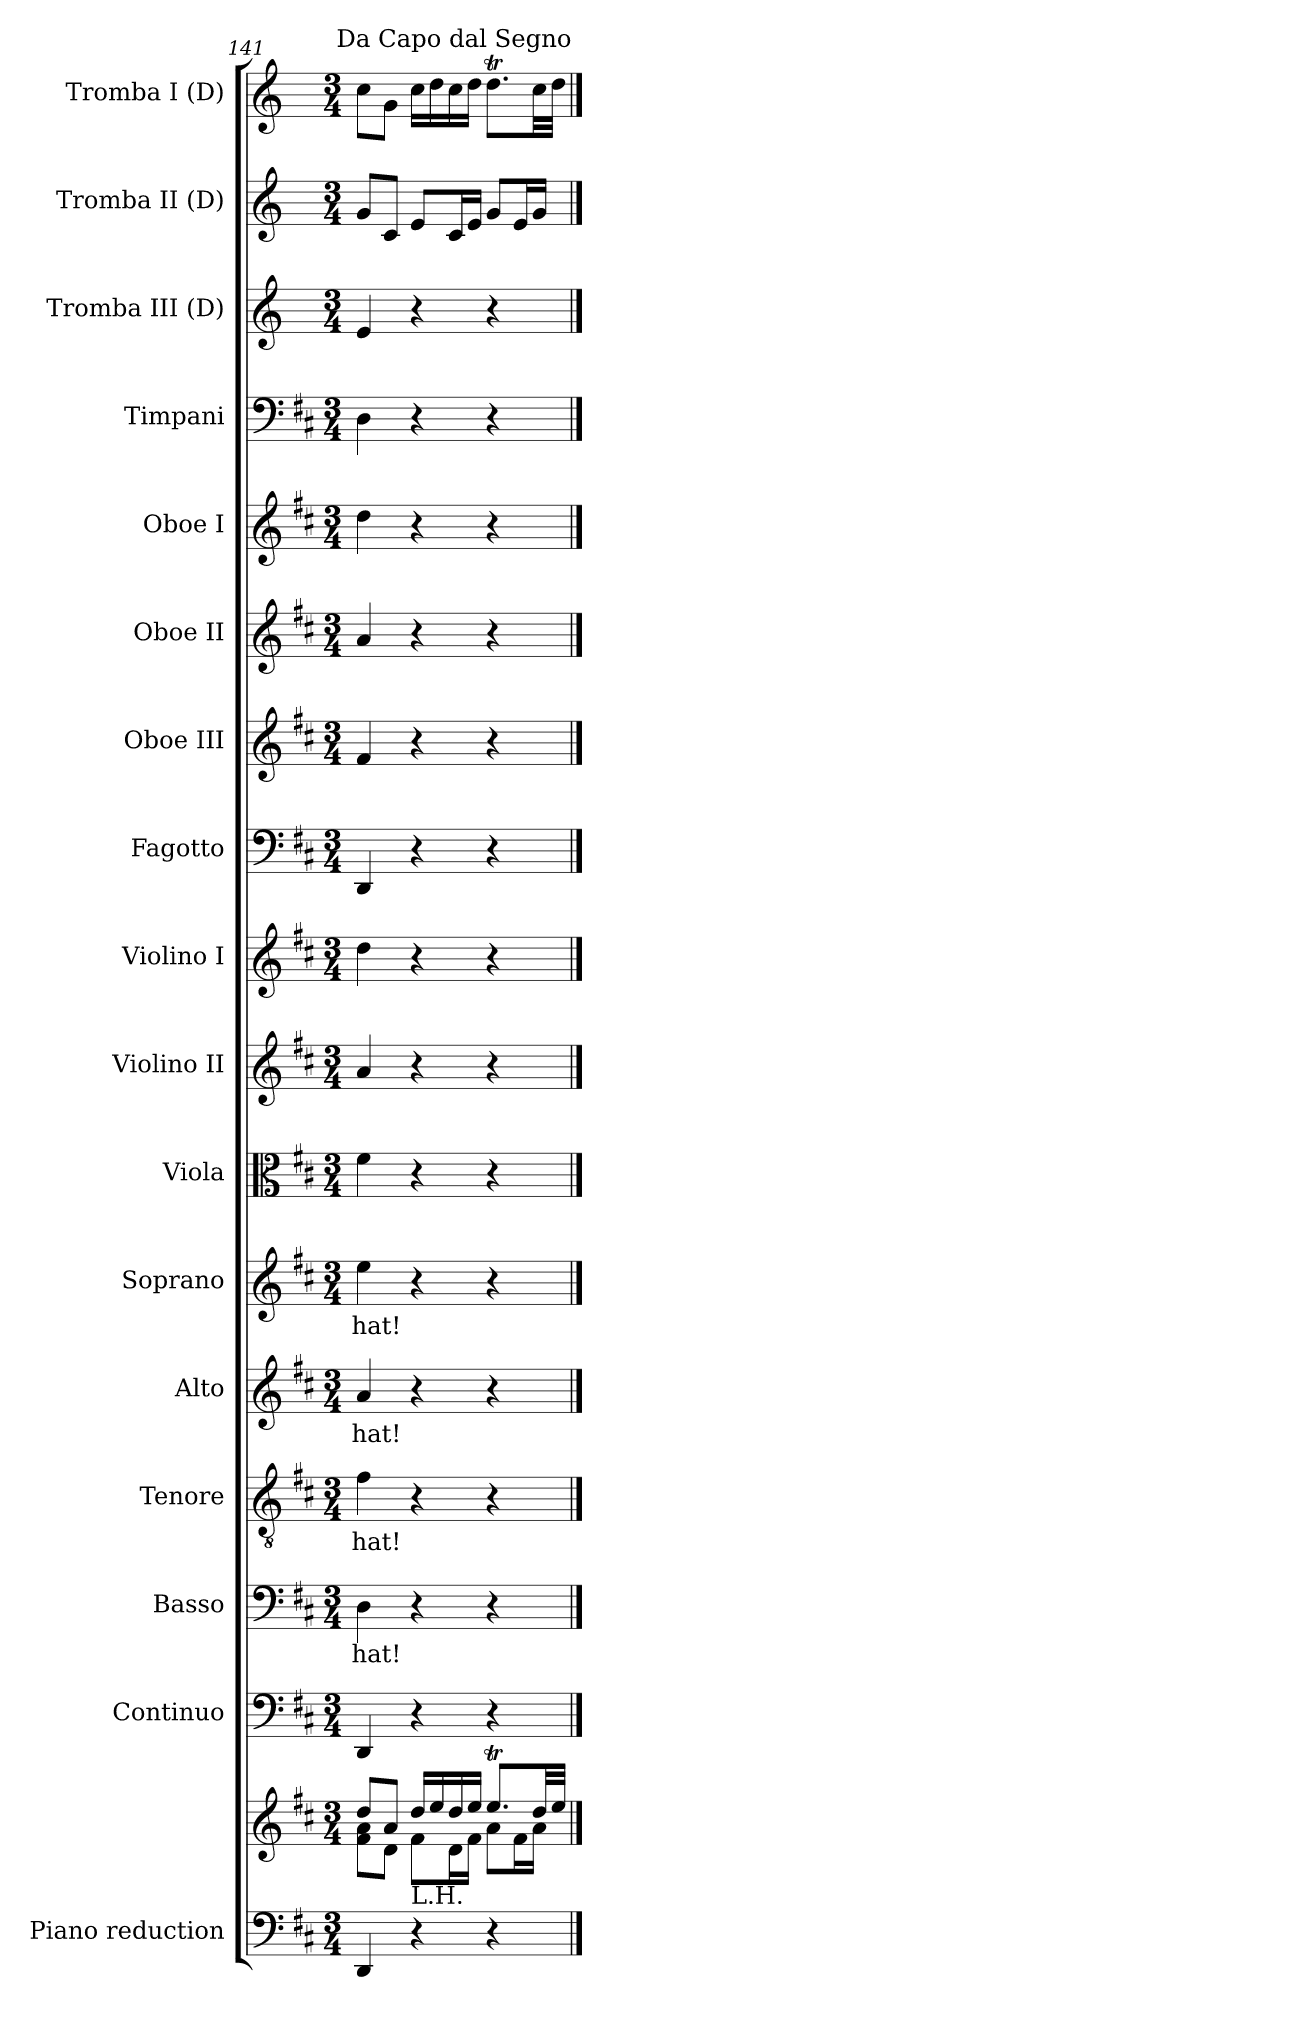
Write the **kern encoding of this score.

**kern	**kern	**kern	**kern	**text	**kern	**text	**kern	**text	**kern	**text	**kern	**kern	**kern	**kern	**kern	**kern	**kern	**kern	**kern	**kern	**kern
*part17	*part17	*part16	*part15	*part15	*part14	*part14	*part13	*part13	*part12	*part12	*part11	*part10	*part9	*part8	*part7	*part6	*part5	*part4	*part3	*part2	*part1
*staff18	*staff17	*staff16	*staff15	*staff15	*staff14	*staff14	*staff13	*staff13	*staff12	*staff12	*staff11	*staff10	*staff9	*staff8	*staff7	*staff6	*staff5	*staff4	*staff3	*staff2	*staff1
*I"Piano reduction	*	*I"Continuo	*I"Basso	*	*I"Tenore	*	*I"Alto	*	*I"Soprano	*	*I"Viola	*I"Violino II	*I"Violino I	*I"Fagotto	*I"Oboe III	*I"Oboe II	*I"Oboe I	*I"Timpani	*I"Tromba III (D)	*I"Tromba II (D)	*I"Tromba I (D)
*I'Pno	*	*	*	*	*	*	*	*	*	*	*	*	*	*	*I'Ob	*I'Ob	*I'Ob	*I'Timp	*	*	*
*clefF4	*clefG2	*clefF4	*clefF4	*	*clefGv2	*	*clefG2	*	*clefG2	*	*clefC3	*clefG2	*clefG2	*clefF4	*clefG2	*clefG2	*clefG2	*clefF4	*clefG2	*clefG2	*clefG2
*	*	*	*	*	*	*	*	*	*	*	*	*	*	*	*	*	*	*	*ITrd-1c-2	*ITrd-1c-2	*ITrd-1c-2
*k[f#c#]	*k[f#c#]	*k[f#c#]	*k[f#c#]	*	*k[f#c#]	*	*k[f#c#]	*	*k[f#c#]	*	*k[f#c#]	*k[f#c#]	*k[f#c#]	*k[f#c#]	*k[f#c#]	*k[f#c#]	*k[f#c#]	*k[f#c#]	*k[f#c#]	*k[f#c#]	*k[f#c#]
*M3/4	*M3/4	*M3/4	*M3/4	*	*M3/4	*	*M3/4	*	*M3/4	*	*M3/4	*M3/4	*M3/4	*M3/4	*M3/4	*M3/4	*M3/4	*M3/4	*M3/4	*M3/4	*M3/4
=141	=141	=141	=141	=141	=141	=141	=141	=141	=141	=141	=141	=141	=141	=141	=141	=141	=141	=141	=141	=141	=141
*	*^	*	*	*	*	*	*	*	*	*	*	*	*	*	*	*	*	*	*	*	*
!	!	!	!	!	!LO:LY:b	!	!LO:LY:b	!	!LO:LY:b	!	!LO:LY:b	!	!	!	!	!	!	!	!	!	!	!
4DD/	8dd/L	8f#\ 8a\L	4DD/	4D\	hat!	4f#\	hat!	4a/	hat!	4ee\	hat!	4f#\	4a/	4dd\	4DD/	4f#/	4a/	4dd\	4D\	4f#/	8a/L	8dd\L
.	8a/J	8d\J	.	.	.	.	.	.	.	.	.	.	.	.	.	.	.	.	.	.	8d/J	8a\J
!	!LO:TX:b:t=L.H.	!	!	!	!	!	!	!	!	!	!	!	!	!	!	!	!	!	!	!	!	!
4r	16dd/LL	8f#\L	4r	4r	.	4r	.	4r	.	4r	.	4r	4r	4r	4r	4r	4r	4r	4r	4r	8f#/L	16dd\LL
.	16ee/	.	.	.	.	.	.	.	.	.	.	.	.	.	.	.	.	.	.	.	.	16ee\
.	16dd/	16d\L	.	.	.	.	.	.	.	.	.	.	.	.	.	.	.	.	.	.	16d/L	16dd\
.	16ee/JJ	16f#\JJ	.	.	.	.	.	.	.	.	.	.	.	.	.	.	.	.	.	.	16f#/JJ	16ee\JJ
4r	8.eeT/L	8a\L	4r	4r	.	4r	.	4r	.	4r	.	4r	4r	4r	4r	4r	4r	4r	4r	4r	8a/L	8.eeT\L
.	.	16f#\L	.	.	.	.	.	.	.	.	.	.	.	.	.	.	.	.	.	.	16f#/L	.
.	32dd/LL	16a\JJ	.	.	.	.	.	.	.	.	.	.	.	.	.	.	.	.	.	.	16a/JJ	32dd\LL
.	32ee/JJJ	.	.	.	.	.	.	.	.	.	.	.	.	.	.	.	.	.	.	.	.	32ee\JJJ
*	*v	*v	*	*	*	*	*	*	*	*	*	*	*	*	*	*	*	*	*	*	*	*
!	!	!	!	!	!	!	!	!	!	!	!	!	!	!	!	!	!	!	!	!	!LO:TX:a:t=Da Capo dal Segno
==	==	==	==	==	==	==	==	==	==	==	==	==	==	==	==	==	==	==	==	==	==
*-	*-	*-	*-	*-	*-	*-	*-	*-	*-	*-	*-	*-	*-	*-	*-	*-	*-	*-	*-	*-	*-
